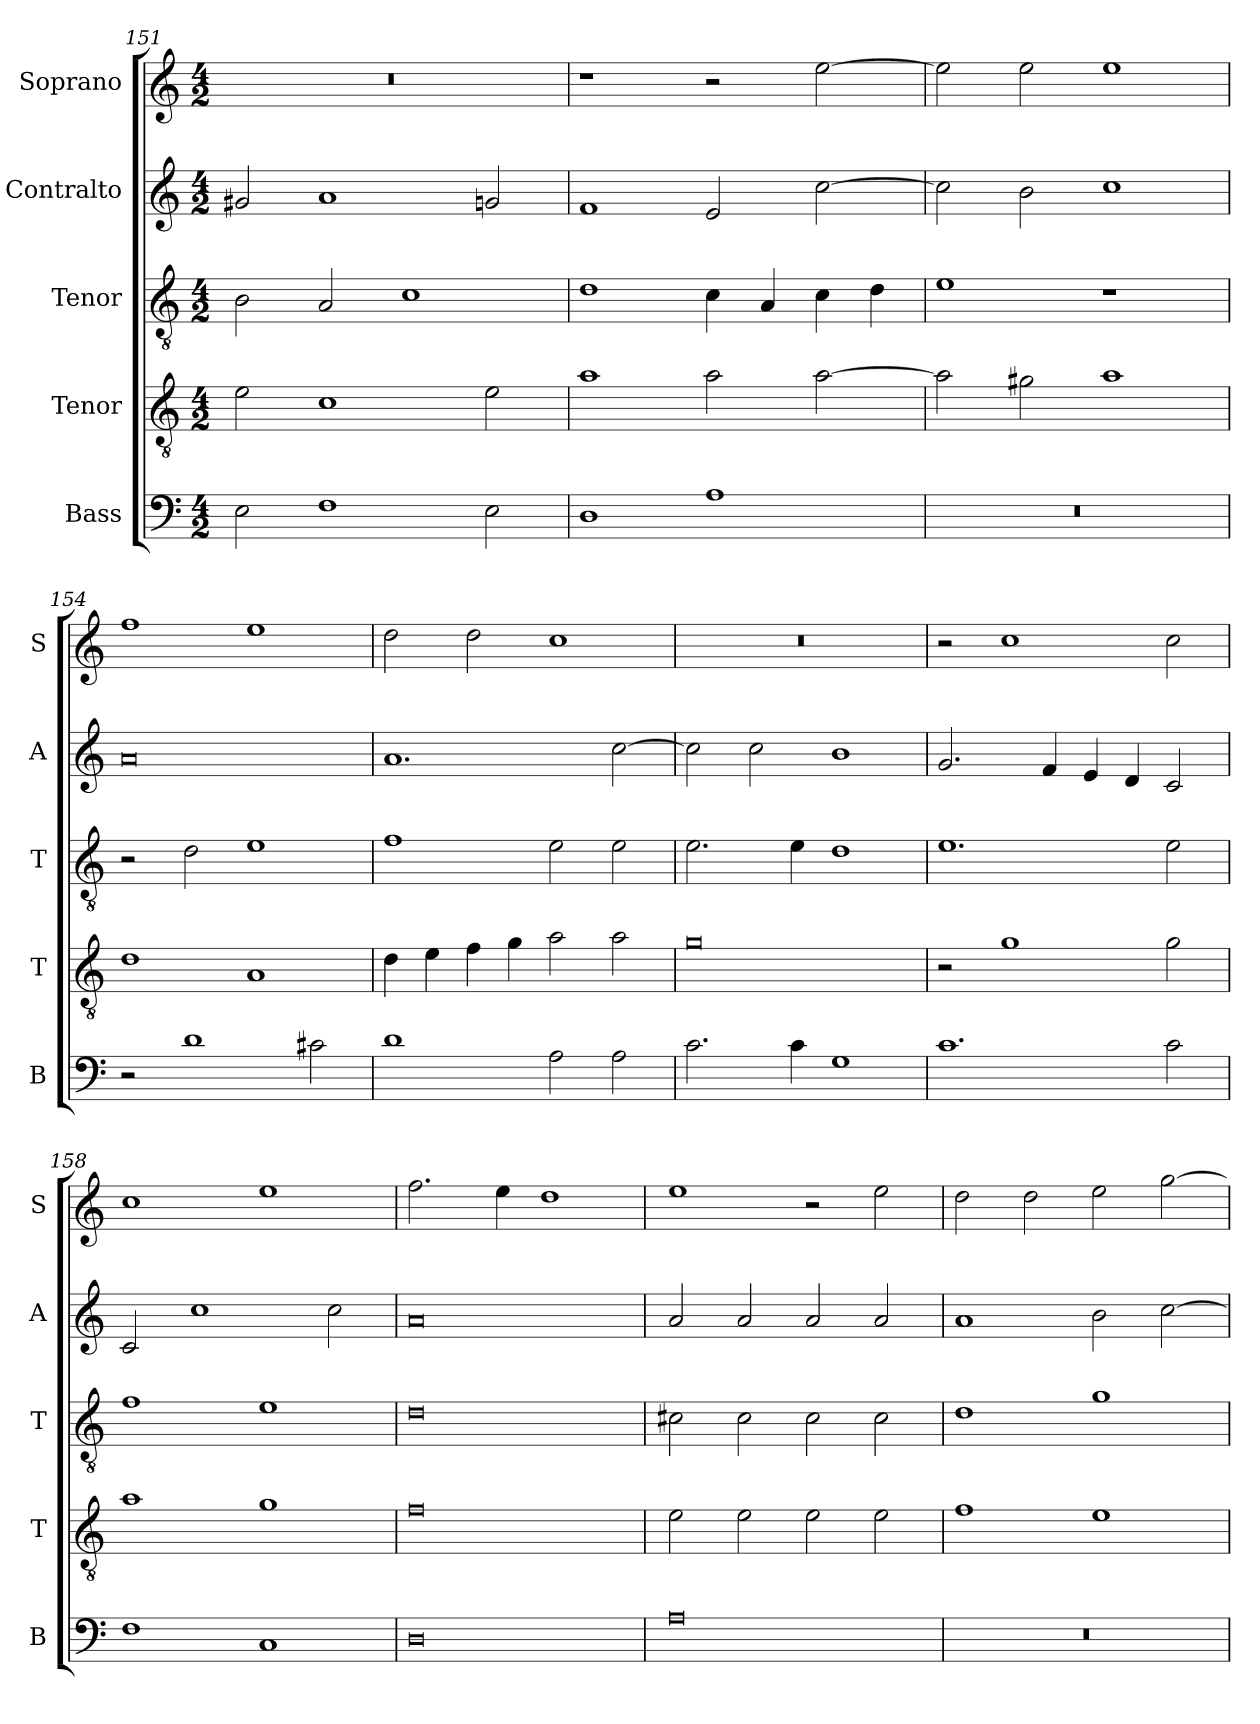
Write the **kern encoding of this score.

**kern	**kern	**kern	**kern	**kern
*part5	*part4	*part3	*part2	*part1
*staff5	*staff4	*staff3	*staff2	*staff1
*I"Bass	*I"Tenor	*I"Tenor	*I"Contralto	*I"Soprano
*I'B	*I'T	*I'T	*I'A	*I'S
*clefF4	*clefGv2	*clefGv2	*clefG2	*clefG2
*k[]	*k[]	*k[]	*k[]	*k[]
*A:aeo	*A:aeo	*A:aeo	*A:aeo	*A:aeo
*M4/2	*M4/2	*M4/2	*M4/2	*M4/2
=151	=151	=151	=151	=151
2E	2e	2B	2g#X	0r
1F	1c	2A	1a	.
.	.	1c	.	.
2E	2e	.	2gn	.
=152	=152	=152	=152	=152
1D	1a	1d	1f	1r
1A	2a	4c	2e	2r
.	.	4A	.	.
.	[2a	4c	[2cc	[2ee
.	.	4d	.	.
=153	=153	=153	=153	=153
0r	2a]	1e	2cc]	2ee]
.	2g#X	.	2b	2ee
.	1a	1r	1cc	1ee
=154	=154	=154	=154	=154
2r	1d	2r	0a	1ff
1d	.	2d	.	.
.	1A	1e	.	1ee
2c#X	.	.	.	.
=155	=155	=155	=155	=155
1d	4d	1f	1.a	2dd
.	4e	.	.	.
.	4f	.	.	2dd
.	4g	.	.	.
2A	2a	2e	.	1cc
2A	2a	2e	[2cc	.
=156	=156	=156	=156	=156
2.c	0g	2.e	2cc]	0r
.	.	.	2cc	.
4c	.	4e	.	.
1G	.	1d	1b	.
=157	=157	=157	=157	=157
1.c	2r	1.e	2.g	2r
.	1g	.	.	1cc
.	.	.	4f	.
.	.	.	4e	.
.	.	.	4d	.
2c	2g	2e	2c	2cc
=158	=158	=158	=158	=158
1F	1a	1f	2c	1cc
.	.	.	1cc	.
1C	1g	1e	.	1ee
.	.	.	2cc	.
=159	=159	=159	=159	=159
0D	0f	0d	0a	2.ff
.	.	.	.	4ee
.	.	.	.	1dd
=160	=160	=160	=160	=160
0A	2e	2c#X	2a	1ee
.	2e	2c#	2a	.
.	2e	2c#	2a	2r
.	2e	2c#	2a	2ee
=161	=161	=161	=161	=161
0r	1f	1d	1a	2dd
.	.	.	.	2dd
.	1e	1g	2b	2ee
.	.	.	[2cc	[2gg
=	=	=	=	=
*-	*-	*-	*-	*-
